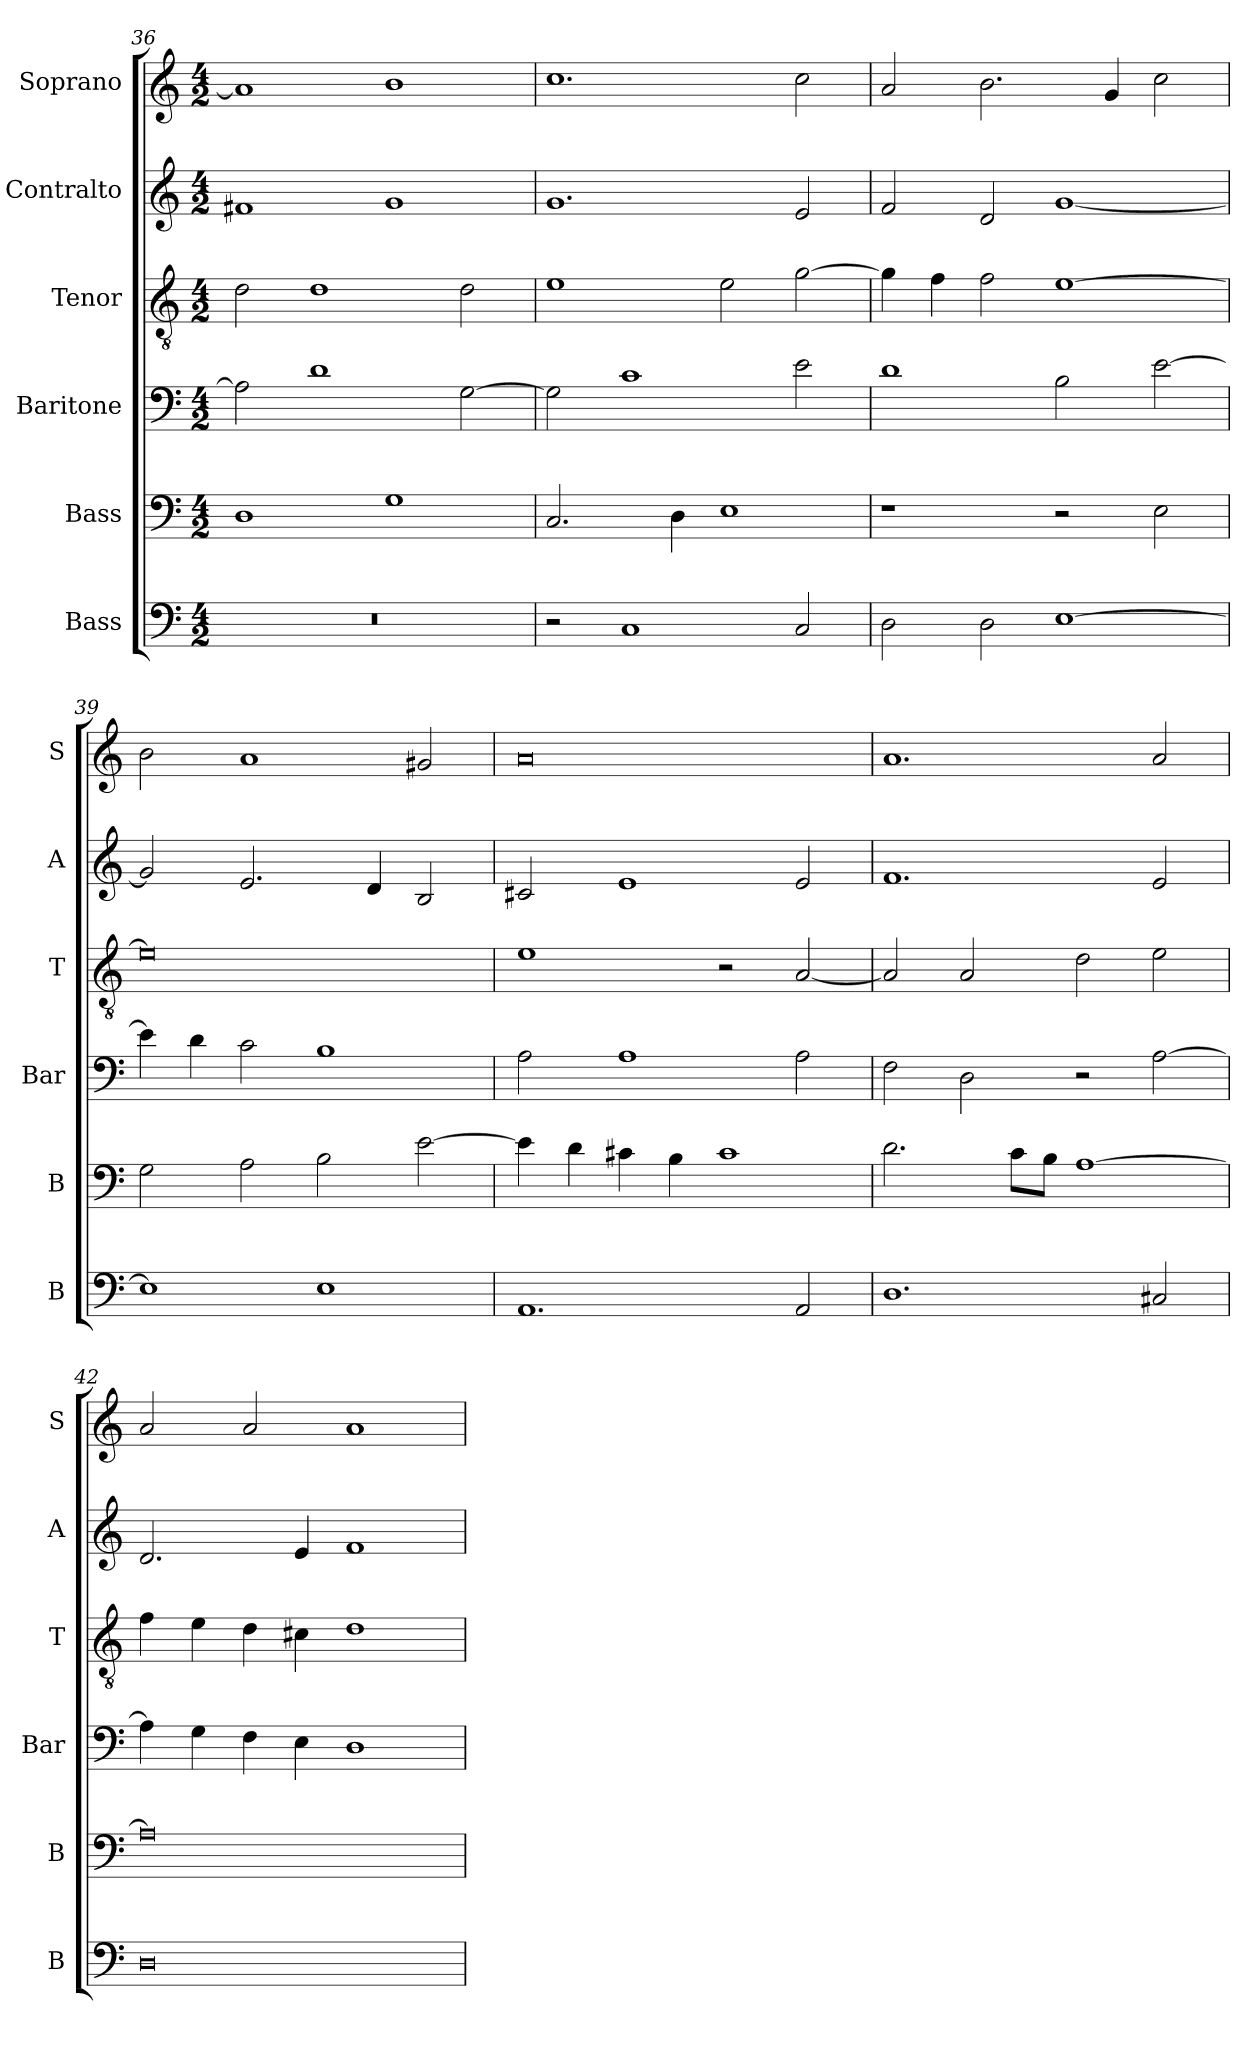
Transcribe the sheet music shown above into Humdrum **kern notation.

**kern	**kern	**kern	**kern	**kern	**kern
*part6	*part5	*part4	*part3	*part2	*part1
*staff6	*staff5	*staff4	*staff3	*staff2	*staff1
*I"Bass	*I"Bass	*I"Baritone	*I"Tenor	*I"Contralto	*I"Soprano
*I'B	*I'B	*I'Bar	*I'T	*I'A	*I'S
*clefF4	*clefF4	*clefF4	*clefGv2	*clefG2	*clefG2
*k[]	*k[]	*k[]	*k[]	*k[]	*k[]
*A:aeo	*A:aeo	*A:aeo	*A:aeo	*A:aeo	*A:aeo
*M4/2	*M4/2	*M4/2	*M4/2	*M4/2	*M4/2
=36	=36	=36	=36	=36	=36
0r	1D	2A]	2d	1f#X	1a]
.	.	1d	1d	.	.
.	1G	.	.	1g	1b
.	.	[2G	2d	.	.
=37	=37	=37	=37	=37	=37
2r	2.C	2G]	1e	1.g	1.cc
1C	.	1c	.	.	.
.	4D	.	.	.	.
.	1E	.	2e	.	.
2C	.	2e	[2g	2e	2cc
=38	=38	=38	=38	=38	=38
2D	1r	1d	4g]	2f	2a
.	.	.	4f	.	.
2D	.	.	2f	2d	2.b
[1E	2r	2B	[1e	[1g	.
.	.	.	.	.	4g
.	2E	[2e	.	.	2cc
=39	=39	=39	=39	=39	=39
1E]	2G	4e]	0e]	2g]	2b
.	.	4d	.	.	.
.	2A	2c	.	2.e	1a
1E	2B	1B	.	.	.
.	.	.	.	4d	.
.	[2e	.	.	2B	2g#X
=40	=40	=40	=40	=40	=40
1.AA	4e]	2A	1e	2c#X	0a
.	4d	.	.	.	.
.	4c#X	1A	.	1e	.
.	4B	.	.	.	.
.	1c#	.	2r	.	.
2AA	.	2A	[2A	2e	.
=41	=41	=41	=41	=41	=41
1.D	2.d	2F	2A]	1.f	1.a
.	.	2D	2A	.	.
.	8c\L	.	.	.	.
.	8B\J	.	.	.	.
.	[1A	2r	2d	.	.
2C#X	.	[2A	2e	2e	2a
=42	=42	=42	=42	=42	=42
0D	0A]	4A]	4f	2.d	2a
.	.	4G	4e	.	.
.	.	4F	4d	.	2a
.	.	4E	4c#X	4e	.
.	.	1D	1d	1f	1a
=	=	=	=	=	=
*-	*-	*-	*-	*-	*-
